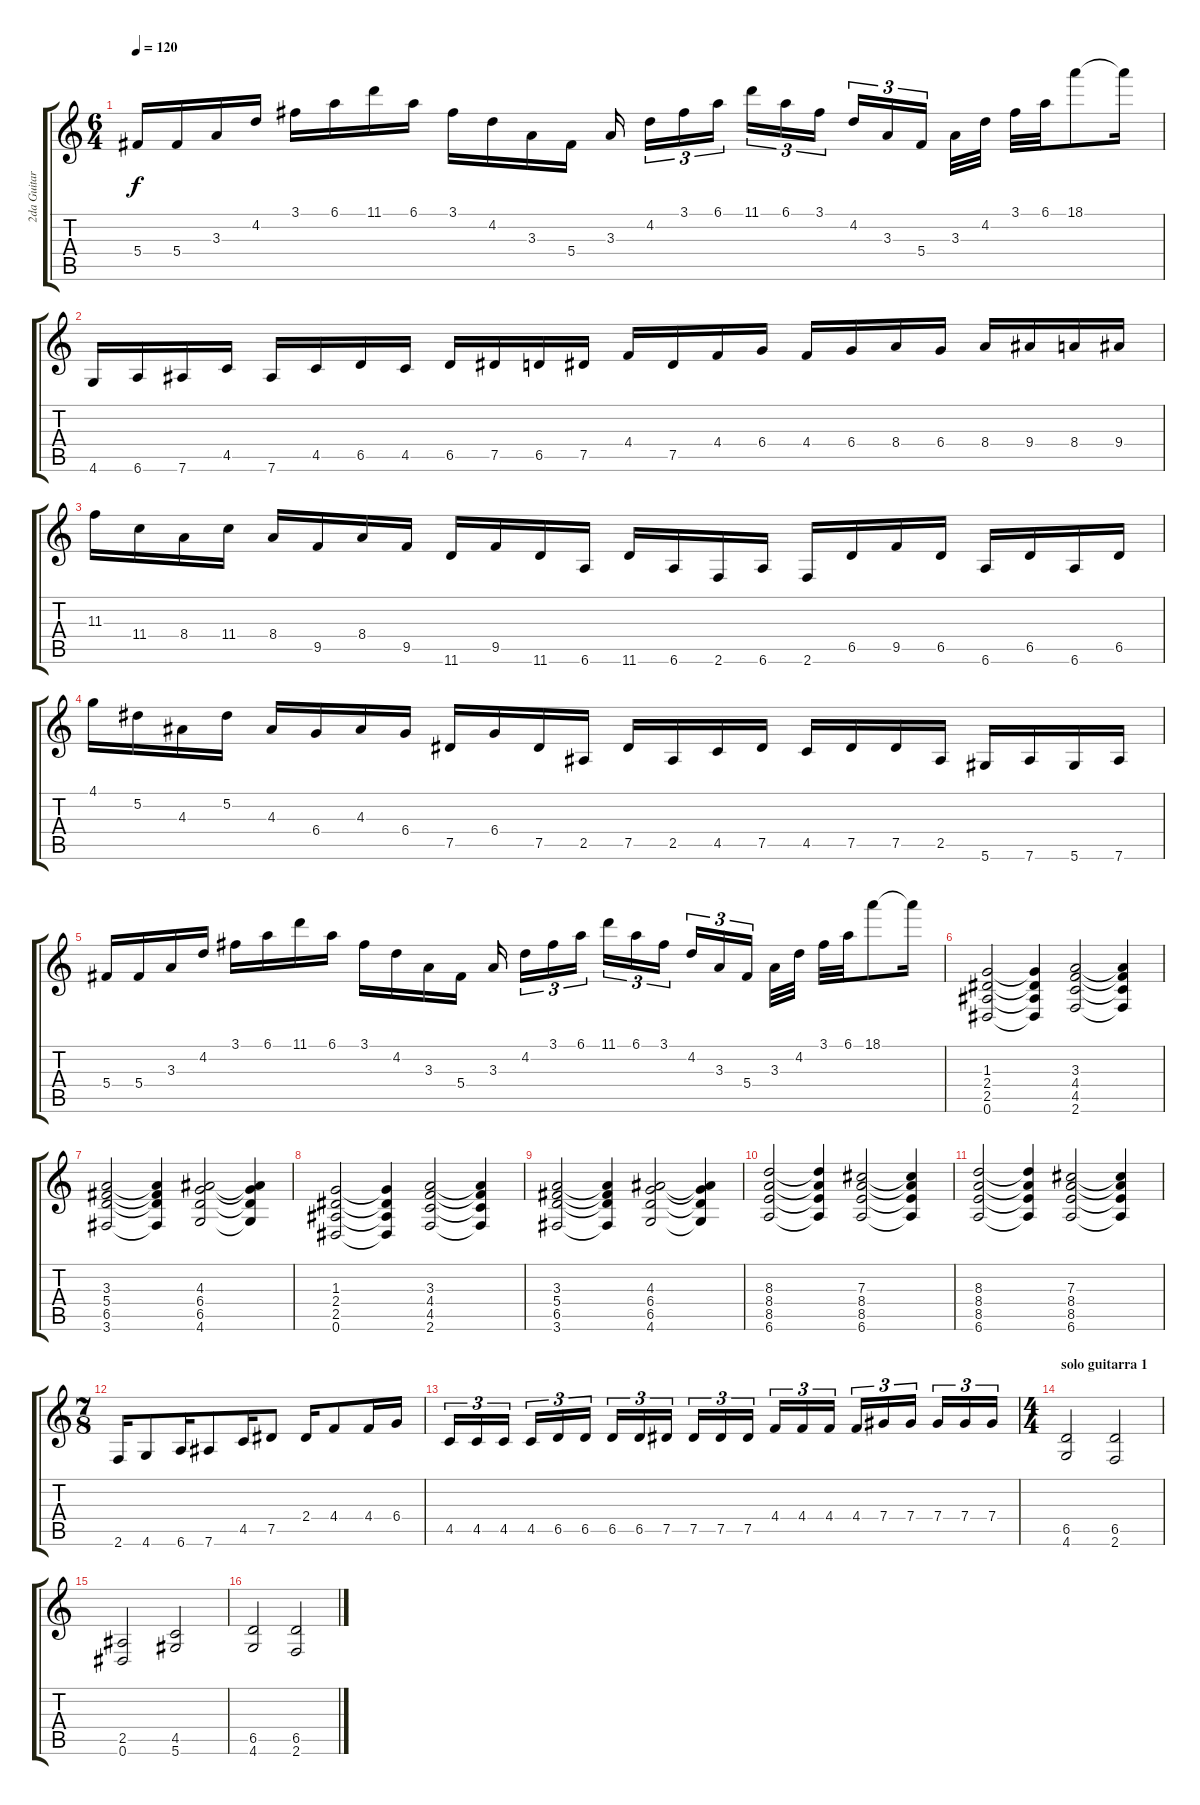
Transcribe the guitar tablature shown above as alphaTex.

\track ("2da Guitarra" "2da Guitar") {instrument overdrivenguitar}
\staff {score tabs}
\tuning (Eb4 Bb3 Gb3 Db3 Ab2 Eb2) {hide}
\ts (6 4)
\tempo 120
\clef g2
\ks c
5.4.16{dy f} 5.4.16 3.3.16 4.2.16 3.1.16 6.1.16 11.1.16 6.1.16 3.1.16 4.2.16 3.3.16 5.4.16 3.3.16 4.2.16{tu (3 2)} 3.1.16{tu (3 2)} 6.1.16{tu (3 2)} 11.1.16{tu (3 2)} 6.1.16{tu (3 2)} 3.1.16{tu (3 2)} 4.2.16{tu (3 2)} 3.3.16{tu (3 2)} 5.4.16{tu (3 2)} 3.3.32 4.2.32 3.1.32 6.1.32 18.1.8 18.1{t}.16 |
4.6.16 6.6.16 7.6.16 4.5.16 7.6.16 4.5.16 6.5.16 4.5.16 6.5.16 7.5.16 6.5.16 7.5.16 4.4.16 7.5.16 4.4.16 6.4.16 4.4.16 6.4.16 8.4.16 6.4.16 8.4.16 9.4.16 8.4.16 9.4.16 |
11.3.16 11.4.16 8.4.16 11.4.16 8.4.16 9.5.16 8.4.16 9.5.16 11.6.16 9.5.16 11.6.16 6.6.16 11.6.16 6.6.16 2.6.16 6.6.16 2.6.16 6.5.16 9.5.16 6.5.16 6.6.16 6.5.16 6.6.16 6.5.16 |
4.1.16 5.2.16 4.3.16 5.2.16 4.3.16 6.4.16 4.3.16 6.4.16 7.5.16 6.4.16 7.5.16 2.5.16 7.5.16 2.5.16 4.5.16 7.5.16 4.5.16 7.5.16 7.5.16 2.5.16 5.6.16 7.6.16 5.6.16 7.6.16 |
5.4.16 5.4.16 3.3.16 4.2.16 3.1.16 6.1.16 11.1.16 6.1.16 3.1.16 4.2.16 3.3.16 5.4.16 3.3.16 4.2.16{tu (3 2)} 3.1.16{tu (3 2)} 6.1.16{tu (3 2)} 11.1.16{tu (3 2)} 6.1.16{tu (3 2)} 3.1.16{tu (3 2)} 4.2.16{tu (3 2)} 3.3.16{tu (3 2)} 5.4.16{tu (3 2)} 3.3.32 4.2.32 3.1.32 6.1.32 18.1.8 18.1{t}.16 |
(1.3 2.4 2.5 0.6).2 (1.3{t} 2.4{t} 2.5{t} 0.6{t}).4 (3.3 4.4 4.5 2.6).2 (3.3{t} 4.4{t} 4.5{t} 2.6{t}).4 |
(3.3 5.4 6.5 3.6).2 (3.3{t} 5.4{t} 6.5{t} 3.6{t}).4 (4.3 6.4 6.5 4.6).2 (4.3{t} 6.4{t} 6.5{t} 4.6{t}).4 |
(1.3 2.4 2.5 0.6).2 (1.3{t} 2.4{t} 2.5{t} 0.6{t}).4 (3.3 4.4 4.5 2.6).2 (3.3{t} 4.4{t} 4.5{t} 2.6{t}).4 |
(3.3 5.4 6.5 3.6).2 (3.3{t} 5.4{t} 6.5{t} 3.6{t}).4 (4.3 6.4 6.5 4.6).2 (4.3{t} 6.4{t} 6.5{t} 4.6{t}).4 |
(8.3 8.4 8.5 6.6).2 (8.3{t} 8.4{t} 8.5{t} 6.6{t}).4 (7.3 8.4 8.5 6.6).2 (7.3{t} 8.4{t} 8.5{t} 6.6{t}).4 |
(8.3 8.4 8.5 6.6).2 (8.3{t} 8.4{t} 8.5{t} 6.6{t}).4 (7.3 8.4 8.5 6.6).2 (7.3{t} 8.4{t} 8.5{t} 6.6{t}).4 |
\ts (7 8)
2.6.16 4.6.8 6.6.16 7.6.8 4.5.16 7.5.8 2.4.16 4.4.8 4.4.16 6.4.16 |
4.5.16{tu (3 2)} 4.5.16{tu (3 2)} 4.5.16{tu (3 2)} 4.5.16{tu (3 2)} 6.5.16{tu (3 2)} 6.5.16{tu (3 2)} 6.5.16{tu (3 2)} 6.5.16{tu (3 2)} 7.5.16{tu (3 2)} 7.5.16{tu (3 2)} 7.5.16{tu (3 2)} 7.5.16{tu (3 2)} 4.4.16{tu (3 2)} 4.4.16{tu (3 2)} 4.4.16{tu (3 2)} 4.4.16{tu (3 2)} 7.4.16{tu (3 2)} 7.4.16{tu (3 2)} 7.4.16{tu (3 2)} 7.4.16{tu (3 2)} 7.4.16{tu (3 2)} |
\ts (4 4)
\section ("" "solo guitarra 1")
(6.5 4.6).2 (6.5 2.6).2 |
(2.5 0.6).2 (4.5 5.6).2 |
(6.5 4.6).2 (6.5 2.6).2
